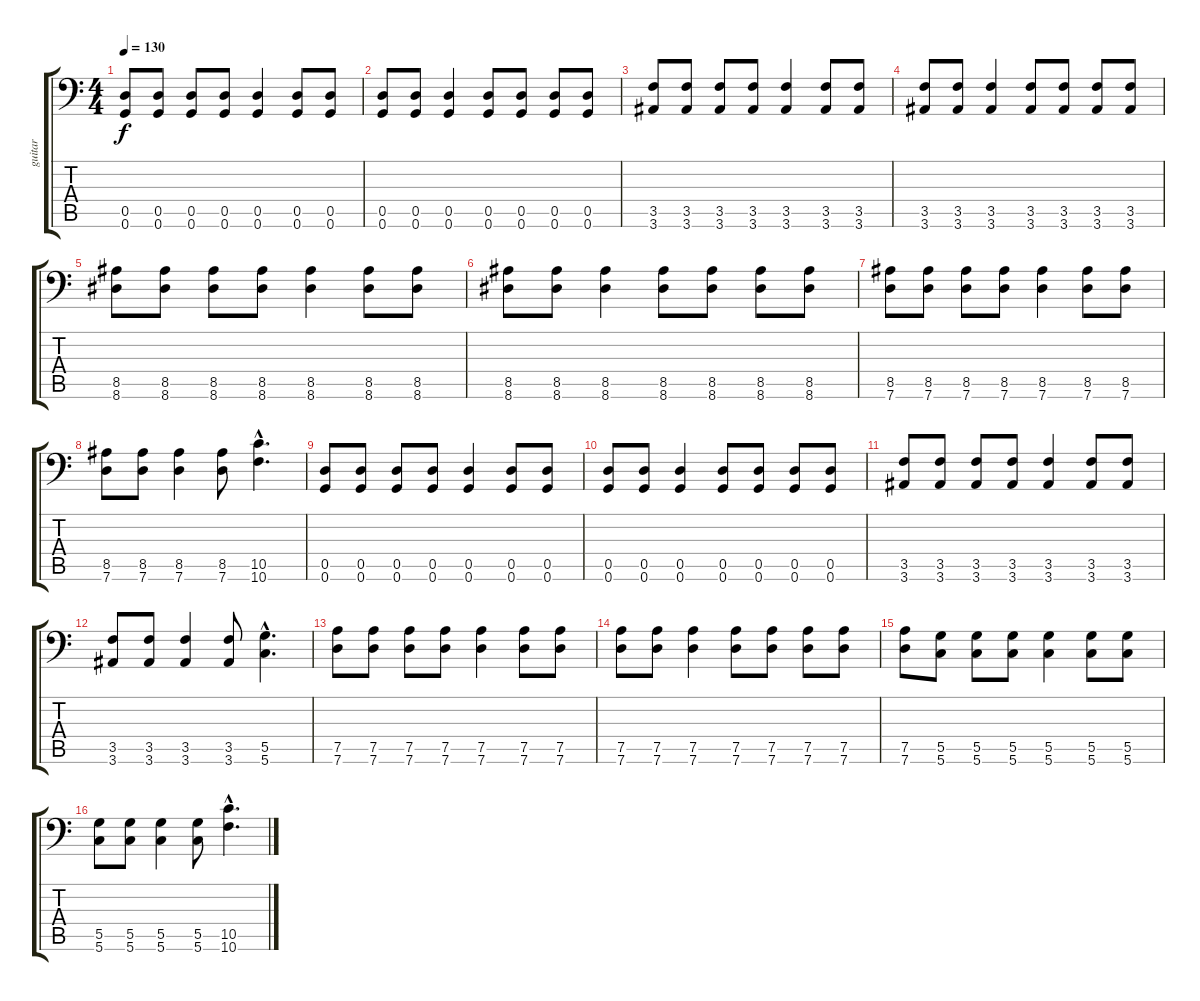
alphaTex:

\track ("guitar" "guitar") {instrument distortionguitar}
\staff {score tabs}
\tuning (A3 E3 C3 G2 D2 G1) {hide}
\ts (4 4)
\tempo 130
\clef f4
\ks c
(0.5 0.6).8{dy f} (0.5 0.6).8 (0.5 0.6).8 (0.5 0.6).8 (0.5 0.6).4 (0.5 0.6).8 (0.5 0.6).8 |
(0.5 0.6).8 (0.5 0.6).8 (0.5 0.6).4 (0.5 0.6).8 (0.5 0.6).8 (0.5 0.6).8 (0.5 0.6).8 |
(3.5 3.6).8 (3.5 3.6).8 (3.5 3.6).8 (3.5 3.6).8 (3.5 3.6).4 (3.5 3.6).8 (3.5 3.6).8 |
(3.5 3.6).8 (3.5 3.6).8 (3.5 3.6).4 (3.5 3.6).8 (3.5 3.6).8 (3.5 3.6).8 (3.5 3.6).8 |
(8.5 8.6).8 (8.5 8.6).8 (8.5 8.6).8 (8.5 8.6).8 (8.5 8.6).4 (8.5 8.6).8 (8.5 8.6).8 |
(8.5 8.6).8 (8.5 8.6).8 (8.5 8.6).4 (8.5 8.6).8 (8.5 8.6).8 (8.5 8.6).8 (8.5 8.6).8 |
(8.5 7.6).8 (8.5 7.6).8 (8.5 7.6).8 (8.5 7.6).8 (8.5 7.6).4 (8.5 7.6).8 (8.5 7.6).8 |
(8.5 7.6).8 (8.5 7.6).8 (8.5 7.6).4 (8.5 7.6).8 (10.5{hac} 10.6{hac}).4{d} |
(0.5 0.6).8 (0.5 0.6).8 (0.5 0.6).8 (0.5 0.6).8 (0.5 0.6).4 (0.5 0.6).8 (0.5 0.6).8 |
(0.5 0.6).8 (0.5 0.6).8 (0.5 0.6).4 (0.5 0.6).8 (0.5 0.6).8 (0.5 0.6).8 (0.5 0.6).8 |
(3.5 3.6).8 (3.5 3.6).8 (3.5 3.6).8 (3.5 3.6).8 (3.5 3.6).4 (3.5 3.6).8 (3.5 3.6).8 |
(3.5 3.6).8 (3.5 3.6).8 (3.5 3.6).4 (3.5 3.6).8 (5.5{hac} 5.6{hac}).4{d} |
(7.5 7.6).8 (7.5 7.6).8 (7.5 7.6).8 (7.5 7.6).8 (7.5 7.6).4 (7.5 7.6).8 (7.5 7.6).8 |
(7.5 7.6).8 (7.5 7.6).8 (7.5 7.6).4 (7.5 7.6).8 (7.5 7.6).8 (7.5 7.6).8 (7.5 7.6).8 |
(7.5 7.6).8 (5.5 5.6).8 (5.5 5.6).8 (5.5 5.6).8 (5.5 5.6).4 (5.5 5.6).8 (5.5 5.6).8 |
(5.5 5.6).8 (5.5 5.6).8 (5.5 5.6).4 (5.5 5.6).8 (10.5{hac} 10.6{hac}).4{d}
